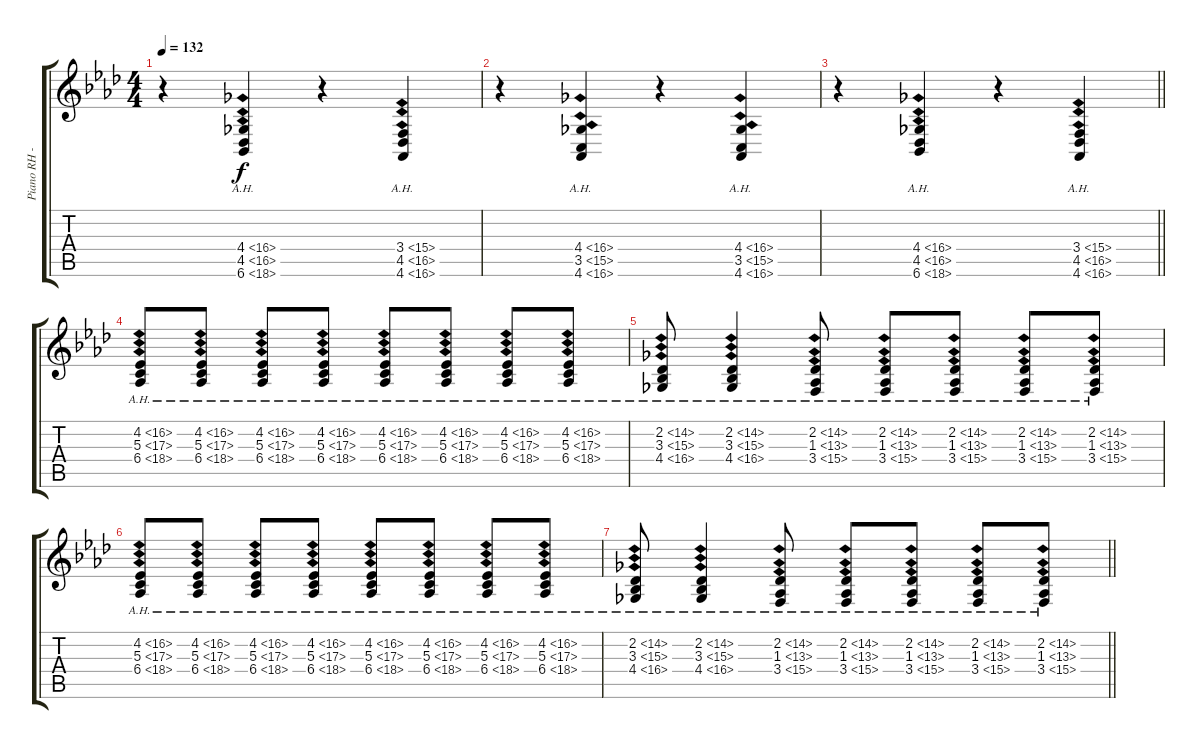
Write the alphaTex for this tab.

\track ("Piano RH - Elton John" "Piano RH -") {instrument acousticgrandpiano}
\staff {score tabs}
\tuning (E4 B3 G3 D3 A2 E2) {hide}
\ts (4 4)
\tempo 132
\clef g2
\ks ab
r.4{dy f} (4.4{ah 12} 4.5{ah 12} 6.6{ah 12}).4 r.4 (3.4{ah 12} 4.5{ah 12} 4.6{ah 12}).4 |
r.4 (4.4{ah 12} 3.5{ah 12} 4.6{ah 12}).4 r.4 (4.4{ah 12} 3.5{ah 12} 4.6{ah 12}).4 |
\barLineRight lightlight
r.4 (4.4{ah 12} 4.5{ah 12} 6.6{ah 12}).4 r.4 (3.4{ah 12} 4.5{ah 12} 4.6{ah 12}).4 |
(4.2{ah 12} 5.3{ah 12} 6.4{ah 12}).8{volume 0} (4.2{ah 12} 5.3{ah 12} 6.4{ah 12}).8 (4.2{ah 12} 5.3{ah 12} 6.4{ah 12}).8 (4.2{ah 12} 5.3{ah 12} 6.4{ah 12}).8 (4.2{ah 12} 5.3{ah 12} 6.4{ah 12}).8 (4.2{ah 12} 5.3{ah 12} 6.4{ah 12}).8 (4.2{ah 12} 5.3{ah 12} 6.4{ah 12}).8 (4.2{ah 12} 5.3{ah 12} 6.4{ah 12}).8 |
(2.2{ah 12} 3.3{ah 12} 4.4{ah 12}).8 (2.2{ah 12} 3.3{ah 12} 4.4{ah 12}).4 (2.2{ah 12} 1.3{ah 12} 3.4{ah 12}).8 (2.2{ah 12} 1.3{ah 12} 3.4{ah 12}).8 (2.2{ah 12} 1.3{ah 12} 3.4{ah 12}).8 (2.2{ah 12} 1.3{ah 12} 3.4{ah 12}).8 (2.2{ah 12} 1.3{ah 12} 3.4{ah 12}).8 |
(4.2{ah 12} 5.3{ah 12} 6.4{ah 12}).8 (4.2{ah 12} 5.3{ah 12} 6.4{ah 12}).8 (4.2{ah 12} 5.3{ah 12} 6.4{ah 12}).8 (4.2{ah 12} 5.3{ah 12} 6.4{ah 12}).8 (4.2{ah 12} 5.3{ah 12} 6.4{ah 12}).8 (4.2{ah 12} 5.3{ah 12} 6.4{ah 12}).8 (4.2{ah 12} 5.3{ah 12} 6.4{ah 12}).8 (4.2{ah 12} 5.3{ah 12} 6.4{ah 12}).8 |
\barLineRight lightlight
(2.2{ah 12} 3.3{ah 12} 4.4{ah 12}).8 (2.2{ah 12} 3.3{ah 12} 4.4{ah 12}).4 (2.2{ah 12} 1.3{ah 12} 3.4{ah 12}).8 (2.2{ah 12} 1.3{ah 12} 3.4{ah 12}).8 (2.2{ah 12} 1.3{ah 12} 3.4{ah 12}).8 (2.2{ah 12} 1.3{ah 12} 3.4{ah 12}).8 (2.2{ah 12} 1.3{ah 12} 3.4{ah 12}).8
